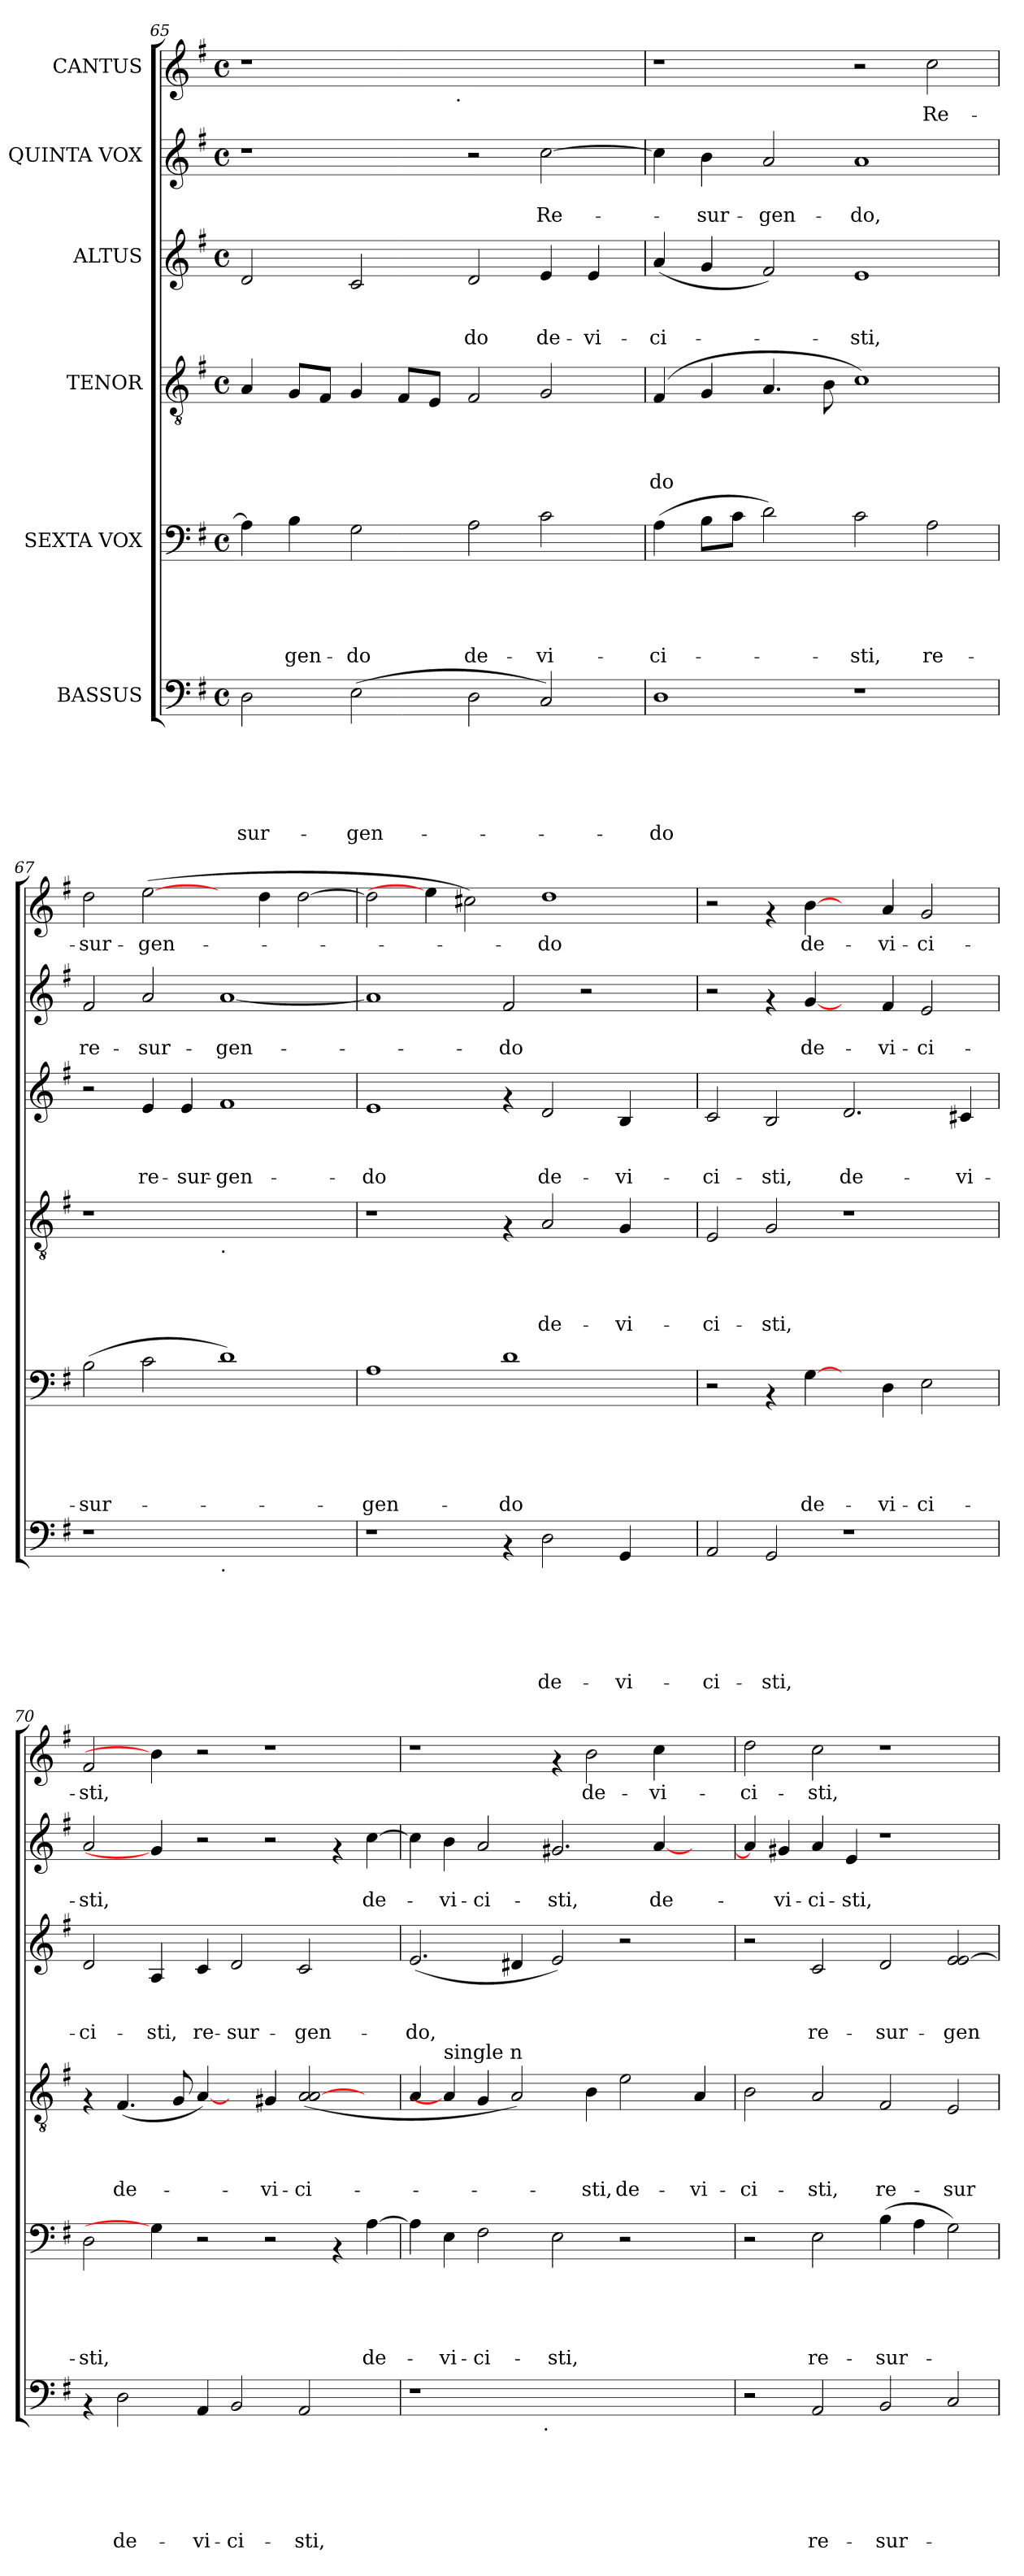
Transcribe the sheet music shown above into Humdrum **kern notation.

**kern	**text	**text	**text	**text	**text	**text	**kern	**text	**text	**text	**text	**text	**kern	**text	**text	**text	**text	**kern	**text	**text	**text	**kern	**text	**text	**kern	**text
*part6	*part6	*part6	*part6	*part6	*part6	*part6	*part5	*part5	*part5	*part5	*part5	*part5	*part4	*part4	*part4	*part4	*part4	*part3	*part3	*part3	*part3	*part2	*part2	*part2	*part1	*part1
*staff6	*staff6	*staff6	*staff6	*staff6	*staff6	*staff6	*staff5	*staff5	*staff5	*staff5	*staff5	*staff5	*staff4	*staff4	*staff4	*staff4	*staff4	*staff3	*staff3	*staff3	*staff3	*staff2	*staff2	*staff2	*staff1	*staff1
*I"BASSUS	*	*	*	*	*	*	*I"SEXTA VOX	*	*	*	*	*	*I"TENOR	*	*	*	*	*I"ALTUS	*	*	*	*I"QUINTA VOX	*	*	*I"CANTUS	*
*clefF4	*	*	*	*	*	*	*clefF4	*	*	*	*	*	*clefGv2	*	*	*	*	*clefG2	*	*	*	*clefG2	*	*	*clefG2	*
*k[f#]	*	*	*	*	*	*	*k[f#]	*	*	*	*	*	*k[f#]	*	*	*	*	*k[f#]	*	*	*	*k[f#]	*	*	*k[f#]	*
*G:	*	*	*	*	*	*	*G:	*	*	*	*	*	*G:	*	*	*	*	*G:	*	*	*	*G:	*	*	*G:	*
*M4/4	*	*	*	*	*	*	*M4/4	*	*	*	*	*	*M4/4	*	*	*	*	*M4/4	*	*	*	*M4/4	*	*	*M4/4	*
*met(c)	*	*	*	*	*	*	*met(c)	*	*	*	*	*	*met(c)	*	*	*	*	*met(c)	*	*	*	*met(c)	*	*	*met(c)	*
=65	=65	=65	=65	=65	=65	=65	=65	=65	=65	=65	=65	=65	=65	=65	=65	=65	=65	=65	=65	=65	=65	=65	=65	=65	=65	=65
!	!	!	!	!	!	!LO:LY:b	!	!	!	!	!	!	!	!	!	!	!	!	!	!	!	!	!	!	!	!
*	*	*	*	*	*	*	*	*	*	*	*	*	*	*	*	*	*	*	*	*	*	*	*	*	*^	*
2D\	.	.	.	.	.	-sur-	4A\]	.	.	.	.	.	4A/	.	.	.	.	2d/	.	.	.	1r	.	.	1r	2ryy	.
!	!	!	!	!	!	!	!	!	!	!	!	!LO:LY:b	!	!	!	!	!	!	!	!	!	!	!	!	!	!	!
.	.	.	.	.	.	.	4B\	.	.	.	.	-gen-	8G/L	.	.	.	.	.	.	.	.	.	.	.	.	.	.
.	.	.	.	.	.	.	.	.	.	.	.	.	8F#/J	.	.	.	.	.	.	.	.	.	.	.	.	.	.
!	!	!	!	!	!	!LO:LY:b	!	!	!	!	!	!LO:LY:b	!	!	!	!	!	!	!	!	!	!	!	!	!	!	!
(>2E\	.	.	.	.	.	-gen-	2G\	.	.	.	.	-do	4G/	.	.	.	.	2c/	.	.	.	.	.	.	.	4...ryy	.
.	.	.	.	.	.	.	.	.	.	.	.	.	8F#/L	.	.	.	.	.	.	.	.	.	.	.	.	.	.
.	.	.	.	.	.	.	.	.	.	.	.	.	8E/J	.	.	.	.	.	.	.	.	.	.	.	.	.	.
!	!	!	!	!	!	!	!	!	!	!	!	!	!	!	!	!	!	!	!	!	!	!	!	!	!	!LO:TX:b:t=.	!
.	.	.	.	.	.	.	.	.	.	.	.	.	.	.	.	.	.	.	.	.	.	.	.	.	.	1ryy	.
!	!	!	!	!	!	!	!	!	!	!	!	!LO:LY:b	!	!	!	!	!	!	!	!	!LO:LY:b	!	!	!	!	!	!
2D\	.	.	.	.	.	.	2A\	.	.	.	.	de-	2F#/	.	.	.	.	2d/	.	.	-do	2r	.	.	1ryy	.	.
!	!	!	!	!	!	!	!	!	!	!	!	!LO:LY:b	!	!	!	!	!	!	!	!	!LO:LY:b	!	!	!LO:LY:b:rj	!	!	!
2C/)	.	.	.	.	.	.	2c\	.	.	.	.	-vi-	2G/	.	.	.	.	4e/	.	.	de-	[>2cc\	.	Re-	.	.	.
!	!	!	!	!	!	!	!	!	!	!	!	!	!	!	!	!	!	!	!	!	!LO:LY:b	!	!	!	!	!	!
.	.	.	.	.	.	.	.	.	.	.	.	.	.	.	.	.	.	4e/	.	.	-vi-	.	.	.	.	.	.
.	.	.	.	.	.	.	.	.	.	.	.	.	.	.	.	.	.	.	.	.	.	.	.	.	.	32ryy	.
=66	=66	=66	=66	=66	=66	=66	=66	=66	=66	=66	=66	=66	=66	=66	=66	=66	=66	=66	=66	=66	=66	=66	=66	=66	=66	=66	=66
!	!	!	!	!	!	!LO:LY:b	!	!	!	!	!	!LO:LY:b	!	!	!	!	!LO:LY:b	!	!	!	!LO:LY:b	!	!	!	!	!	!
*	*	*	*	*	*	*	*	*	*	*	*	*	*	*	*	*	*	*	*	*	*	*	*	*	*v	*v	*
1D	.	.	.	.	.	-do	(>4A\	.	.	.	.	-ci-	(4F#/	.	.	.	-do	(<4a/	.	.	-ci-	4cc\]	.	.	1r	.
!	!	!	!	!	!	!	!	!	!	!	!	!	!	!	!	!	!	!	!	!	!	!	!	!LO:LY:b:rj	!	!
.	.	.	.	.	.	.	8B\L	.	.	.	.	.	4G/	.	.	.	.	4g/	.	.	.	4b\	.	-sur-	.	.
.	.	.	.	.	.	.	8c\J	.	.	.	.	.	.	.	.	.	.	.	.	.	.	.	.	.	.	.
!	!	!	!	!	!	!	!	!	!	!	!	!	!	!	!	!	!	!	!	!	!	!	!	!LO:LY:b:rj	!	!
.	.	.	.	.	.	.	2d\)	.	.	.	.	.	4.A/	.	.	.	.	2f#/)	.	.	.	2a/	.	-gen-	.	.
.	.	.	.	.	.	.	.	.	.	.	.	.	8B\	.	.	.	.	.	.	.	.	.	.	.	.	.
!	!	!	!	!	!	!	!	!	!	!	!	!LO:LY:b	!	!	!	!	!	!	!	!	!LO:LY:b	!	!	!LO:LY:b:rj	!	!
1r	.	.	.	.	.	.	2c\	.	.	.	.	-sti,	1c)	.	.	.	.	1e	.	.	-sti,	1a	.	-do,	2r	.
!	!	!	!	!	!	!	!	!	!	!	!	!LO:LY:b	!	!	!	!	!	!	!	!	!	!	!	!	!	!LO:LY:b
.	.	.	.	.	.	.	2A\	.	.	.	.	re-	.	.	.	.	.	.	.	.	.	.	.	.	2cc\	Re-
!!LO:PB:g=z
=67	=67	=67	=67	=67	=67	=67	=67	=67	=67	=67	=67	=67	=67	=67	=67	=67	=67	=67	=67	=67	=67	=67	=67	=67	=67	=67
!	!	!	!	!	!	!	!	!	!	!	!	!LO:LY:b	!	!	!	!	!	!	!	!	!	!	!	!LO:LY:b:rj	!	!LO:LY:b
1r	.	.	.	.	.	.	(>2B\	.	.	.	.	-sur-	1r	.	.	.	.	2r	.	.	.	2f#/	.	re-	2dd\	-sur-
!	!	!	!	!	!	!	!	!	!	!	!	!	!	!	!	!	!	!	!	!	!LO:LY:b	!	!	!LO:LY:b:rj	!	!LO:LY:b
.	.	.	.	.	.	.	2c\	.	.	.	.	.	.	.	.	.	.	4e/	.	.	re-	2a/	.	-sur-	(>[2ee\	-gen-
!	!	!	!	!	!	!	!	!	!	!	!	!	!	!	!	!	!	!	!	!	!LO:LY:b	!	!	!	!	!
.	.	.	.	.	.	.	.	.	.	.	.	.	.	.	.	.	.	4e/	.	.	-sur-	.	.	.	.	.
!	!	!	!	!	!	!	!	!	!	!	!	!	!LO:TX:b:t=.	!	!	!	!	!	!	!	!	!	!	!	!	!
!LO:TX:b:t=.	!	!	!	!	!	!	!	!	!	!	!	!	!	!	!	!	!	!	!	!	!	!	!	!	!	!
!	!	!	!	!	!	!	!	!	!	!	!	!	!	!	!	!	!	!	!	!	!LO:LY:b	!	!	!LO:LY:b:rj	!	!
1ryy	.	.	.	.	.	.	1d)	.	.	.	.	.	1ryy	.	.	.	.	1f#	.	.	-gen-	[<1a	.	-gen-	4ryy	.
.	.	.	.	.	.	.	.	.	.	.	.	.	.	.	.	.	.	.	.	.	.	.	.	.	4dd\	.
.	.	.	.	.	.	.	.	.	.	.	.	.	.	.	.	.	.	.	.	.	.	.	.	.	[>2dd\	.
=68	=68	=68	=68	=68	=68	=68	=68	=68	=68	=68	=68	=68	=68	=68	=68	=68	=68	=68	=68	=68	=68	=68	=68	=68	=68	=68
!	!	!	!	!	!	!	!	!	!	!	!	!LO:LY:b	!	!	!	!	!	!	!	!	!LO:LY:b	!	!	!	!	!
1r	.	.	.	.	.	.	1A	.	.	.	.	-gen-	1r	.	.	.	.	1e	.	.	-do	1a]	.	.	2dd\]	.
.	.	.	.	.	.	.	.	.	.	.	.	.	.	.	.	.	.	.	.	.	.	.	.	.	4ee\]	.
.	.	.	.	.	.	.	.	.	.	.	.	.	.	.	.	.	.	.	.	.	.	.	.	.	2cc#X\)	.
!	!	!	!	!	!	!	!	!	!	!	!	!LO:LY:b	!	!	!	!	!	!	!	!	!	!	!	!LO:LY:b:rj	!	!
4rAA	.	.	.	.	.	.	1d	.	.	.	.	-do	4rF	.	.	.	.	4rf	.	.	.	2f#/	.	-do	.	.
!	!	!	!	!	!	!LO:LY:b	!	!	!	!	!	!	!	!	!	!	!LO:LY:b	!	!	!	!LO:LY:b	!	!	!	!	!LO:LY:b
2D\	.	.	.	.	.	de-	.	.	.	.	.	.	2A/	.	.	.	de-	2d/	.	.	de-	.	.	.	1dd	-do
.	.	.	.	.	.	.	.	.	.	.	.	.	.	.	.	.	.	.	.	.	.	2r	.	.	.	.
!	!	!	!	!	!	!LO:LY:b	!	!	!	!	!	!	!	!	!	!	!LO:LY:b	!	!	!	!LO:LY:b	!	!	!	!	!
4GG/	.	.	.	.	.	-vi-	.	.	.	.	.	.	4G/	.	.	.	-vi-	4B/	.	.	-vi-	.	.	.	.	.
4ryy	.	.	.	.	.	.	4ryy	.	.	.	.	.	4ryy	.	.	.	.	4ryy	.	.	.	4ryy	.	.	.	.
=69	=69	=69	=69	=69	=69	=69	=69	=69	=69	=69	=69	=69	=69	=69	=69	=69	=69	=69	=69	=69	=69	=69	=69	=69	=69	=69
!	!	!	!	!	!	!LO:LY:b	!	!	!	!	!	!	!	!	!	!	!LO:LY:b	!	!	!	!LO:LY:b	!	!	!	!	!
2AA/	.	.	.	.	.	-ci-	2r	.	.	.	.	.	2E/	.	.	.	-ci-	2c/	.	.	-ci-	2r	.	.	2r	.
!	!	!	!	!	!	!LO:LY:b	!	!	!	!	!	!	!	!	!	!	!LO:LY:b	!	!	!	!LO:LY:b	!	!	!	!	!
2GG/	.	.	.	.	.	-sti,	4rAA	.	.	.	.	.	2G/	.	.	.	-sti,	2B/	.	.	-sti,	4rf	.	.	4rf	.
!	!	!	!	!	!	!	!	!	!	!	!	!LO:LY:b	!	!	!	!	!	!	!	!	!	!	!	!LO:LY:b:rj	!	!LO:LY:b
.	.	.	.	.	.	.	[4G\	.	.	.	.	de-	.	.	.	.	.	.	.	.	.	[4g/	.	de-	[4b\	de-
!	!	!	!	!	!	!	!	!	!	!	!	!	!	!	!	!	!	!	!	!	!LO:LY:b	!	!	!	!	!
1r	.	.	.	.	.	.	4ryy	.	.	.	.	.	1r	.	.	.	.	2.d/	.	.	de-	4ryy	.	.	4ryy	.
!	!	!	!	!	!	!	!	!	!	!	!	!LO:LY:b	!	!	!	!	!	!	!	!	!	!	!	!LO:LY:b:rj	!	!LO:LY:b
.	.	.	.	.	.	.	4D\	.	.	.	.	-vi-	.	.	.	.	.	.	.	.	.	4f#/	.	-vi-	4a/	-vi-
!	!	!	!	!	!	!	!	!	!	!	!	!LO:LY:b	!	!	!	!	!	!	!	!	!	!	!	!LO:LY:b:rj	!	!LO:LY:b
.	.	.	.	.	.	.	2E\	.	.	.	.	-ci-	.	.	.	.	.	.	.	.	.	2e/	.	-ci-	2g/	-ci-
!	!	!	!	!	!	!	!	!	!	!	!	!	!	!	!	!	!	!	!	!	!LO:LY:b	!	!	!	!	!
.	.	.	.	.	.	.	.	.	.	.	.	.	.	.	.	.	.	4c#X/	.	.	-vi-	.	.	.	.	.
=70	=70	=70	=70	=70	=70	=70	=70	=70	=70	=70	=70	=70	=70	=70	=70	=70	=70	=70	=70	=70	=70	=70	=70	=70	=70	=70
!	!	!	!	!	!	!	!	!	!	!	!	!LO:LY:b	!	!	!	!	!	!	!	!	!LO:LY:b	!	!	!LO:LY:b:rj	!	!LO:LY:b
4rAA	.	.	.	.	.	.	2D\	.	.	.	.	-sti,	4rF	.	.	.	.	2d/	.	.	-ci-	2a/	.	-sti,	2f#/	-sti,
!	!	!	!	!	!	!LO:LY:b	!	!	!	!	!	!	!	!	!	!	!LO:LY:b	!	!	!	!	!	!	!	!	!
2D\	.	.	.	.	.	de-	.	.	.	.	.	.	(<4.F#/	.	.	.	de-	.	.	.	.	.	.	.	.	.
!	!	!	!	!	!	!	!	!	!	!	!	!	!	!	!	!	!	!	!	!	!LO:LY:b	!	!	!	!	!
.	.	.	.	.	.	.	4G\]	.	.	.	.	.	.	.	.	.	.	4A/	.	.	-sti,	4g/]	.	.	4b\]	.
.	.	.	.	.	.	.	.	.	.	.	.	.	8G/	.	.	.	.	.	.	.	.	.	.	.	.	.
!	!	!	!	!	!	!LO:LY:b	!	!	!	!	!	!	!	!	!	!	!	!	!	!	!LO:LY:b	!	!	!	!	!
4AA/	.	.	.	.	.	-vi-	2r	.	.	.	.	.	[4A/)	.	.	.	.	4c/	.	.	re-	2r	.	.	2r	.
!	!	!	!	!	!	!LO:LY:b	!	!	!	!	!	!	!	!	!	!	!	!	!	!	!LO:LY:b	!	!	!	!	!
2BB/	.	.	.	.	.	-ci-	.	.	.	.	.	.	4ryy	.	.	.	.	2d/	.	.	-sur-	.	.	.	.	.
!	!	!	!	!	!	!	!	!	!	!	!	!	!	!	!	!	!LO:LY:b	!	!	!	!	!	!	!	!	!
.	.	.	.	.	.	.	2r	.	.	.	.	.	4G#X/	.	.	.	-vi-	.	.	.	.	2r	.	.	1r	.
!	!	!	!	!	!	!LO:LY:b	!	!	!	!	!	!	!	!	!	!	!LO:LY:b	!	!	!	!LO:LY:b	!	!	!	!	!
2AA/	.	.	.	.	.	-sti,	.	.	.	.	.	.	(<2A/ [<2A/	.	.	.	-ci-	2c/	.	.	-gen-	.	.	.	.	.
.	.	.	.	.	.	.	4rAA	.	.	.	.	.	.	.	.	.	.	.	.	.	.	4rf	.	.	.	.
!	!	!	!	!	!	!	!	!	!	!	!	!LO:LY:b	!	!	!	!	!	!	!	!	!	!	!	!LO:LY:b:rj	!	!
4ryy	.	.	.	.	.	.	[>4A\	.	.	.	.	de-	4ryy	.	.	.	.	4ryy	.	.	.	[>4cc\	.	de-	.	.
=71	=71	=71	=71	=71	=71	=71	=71	=71	=71	=71	=71	=71	=71	=71	=71	=71	=71	=71	=71	=71	=71	=71	=71	=71	=71	=71
!	!	!	!	!	!	!	!	!	!	!	!	!	!	!	!	!	!	!	!	!	!LO:LY:b	!	!	!	!	!
*^	*	*	*	*	*	*	*	*	*	*	*	*	*	*	*	*	*	*	*	*	*	*	*	*	*	*
1r	2ryy	.	.	.	.	.	.	4A\]	.	.	.	.	.	4A/	.	.	.	.	(<2.e/	.	.	-do,	4cc\]	.	.	1r	.
!	!	!	!	!	!	!	!	!	!	!	!	!	!	!LO:TX:a:t=single n	!	!	!	!	!	!	!	!	!	!	!	!	!
!	!	!	!	!	!	!	!	!	!	!	!	!	!LO:LY:b	!	!	!	!	!	!	!	!	!	!	!	!LO:LY:b:rj	!	!
.	.	.	.	.	.	.	.	4E\	.	.	.	.	-vi-	4A/]	.	.	.	.	.	.	.	.	4b\	.	-vi-	.	.
!	!	!	!	!	!	!	!	!	!	!	!	!	!LO:LY:b	!	!	!	!	!	!	!	!	!	!	!	!LO:LY:b:rj	!	!
.	4...ryy	.	.	.	.	.	.	2F#\	.	.	.	.	-ci-	4G/	.	.	.	.	.	.	.	.	2a/	.	-ci-	.	.
.	.	.	.	.	.	.	.	.	.	.	.	.	.	2A/)	.	.	.	.	4d#X/	.	.	.	.	.	.	.	.
!	!LO:TX:b:t=.	!	!	!	!	!	!	!	!	!	!	!	!	!	!	!	!	!	!	!	!	!	!	!	!	!	!
.	1ryy	.	.	.	.	.	.	.	.	.	.	.	.	.	.	.	.	.	.	.	.	.	.	.	.	.	.
!	!	!	!	!	!	!	!	!	!	!	!	!	!LO:LY:b	!	!	!	!	!	!	!	!	!	!	!	!LO:LY:b:rj	!	!
1ryy	.	.	.	.	.	.	.	2E\	.	.	.	.	-sti,	.	.	.	.	.	2e/)	.	.	.	2.g#X/	.	-sti,	4rf	.
!	!	!	!	!	!	!	!	!	!	!	!	!	!	!	!	!	!	!LO:LY:b	!	!	!	!	!	!	!	!	!LO:LY:b
.	.	.	.	.	.	.	.	.	.	.	.	.	.	4B\	.	.	.	-sti,	.	.	.	.	.	.	.	2b\	de-
!	!	!	!	!	!	!	!	!	!	!	!	!	!	!	!	!	!	!LO:LY:b	!	!	!	!	!	!	!	!	!
.	.	.	.	.	.	.	.	2r	.	.	.	.	.	2e\	.	.	.	de-	2r	.	.	.	.	.	.	.	.
!	!	!	!	!	!	!	!	!	!	!	!	!	!	!	!	!	!	!	!	!	!	!	!	!	!LO:LY:b:rj	!	!LO:LY:b
.	.	.	.	.	.	.	.	.	.	.	.	.	.	.	.	.	.	.	.	.	.	.	[<4a/	.	de-	4cc\	-vi-
.	4ryy	.	.	.	.	.	.	.	.	.	.	.	.	.	.	.	.	.	.	.	.	.	.	.	.	.	.
!	!	!	!	!	!	!	!	!	!	!	!	!	!	!	!	!	!	!LO:LY:b	!	!	!	!	!	!	!	!	!
4ryy	.	.	.	.	.	.	.	4ryy	.	.	.	.	.	4A/	.	.	.	-vi-	4ryy	.	.	.	4ryy	.	.	4ryy	.
.	32ryy	.	.	.	.	.	.	.	.	.	.	.	.	.	.	.	.	.	.	.	.	.	.	.	.	.	.
!!LO:PB:g=z
=72	=72	=72	=72	=72	=72	=72	=72	=72	=72	=72	=72	=72	=72	=72	=72	=72	=72	=72	=72	=72	=72	=72	=72	=72	=72	=72	=72
!	!	!	!	!	!	!	!	!	!	!	!	!	!	!	!	!	!	!LO:LY:b	!	!	!	!	!	!	!	!	!LO:LY:b
*v	*v	*	*	*	*	*	*	*	*	*	*	*	*	*	*	*	*	*	*	*	*	*	*	*	*	*	*
2r	.	.	.	.	.	.	2r	.	.	.	.	.	2B\	.	.	.	-ci-	2r	.	.	.	4a/]	.	.	2dd\	-ci-
!	!	!	!	!	!	!	!	!	!	!	!	!	!	!	!	!	!	!	!	!	!	!	!	!LO:LY:b:rj	!	!
.	.	.	.	.	.	.	.	.	.	.	.	.	.	.	.	.	.	.	.	.	.	4g#X/	.	-vi-	.	.
!	!	!	!	!	!	!LO:LY:b	!	!	!	!	!	!LO:LY:b	!	!	!	!	!LO:LY:b	!	!	!	!LO:LY:b	!	!	!LO:LY:b:rj	!	!LO:LY:b
2AA/	.	.	.	.	.	re-	2E\	.	.	.	.	re-	2A/	.	.	.	-sti,	2c/	.	.	re-	4a/	.	-ci-	2cc\	-sti,
!	!	!	!	!	!	!	!	!	!	!	!	!	!	!	!	!	!	!	!	!	!	!	!	!LO:LY:b:rj	!	!
.	.	.	.	.	.	.	.	.	.	.	.	.	.	.	.	.	.	.	.	.	.	4e/	.	-sti,	.	.
!	!	!	!	!	!	!LO:LY:b	!	!	!	!	!	!LO:LY:b	!	!	!	!	!LO:LY:b	!	!	!	!LO:LY:b	!	!	!	!	!
2BB/	.	.	.	.	.	-sur-	(>4B\	.	.	.	.	-sur-	2F#/	.	.	.	re-	2d/	.	.	-sur-	1r	.	.	1r	.
.	.	.	.	.	.	.	4A\	.	.	.	.	.	.	.	.	.	.	.	.	.	.	.	.	.	.	.
!	!	!	!	!	!	!	!	!	!	!	!	!	!	!	!	!	!LO:LY:b	!	!	!	!LO:LY:b	!	!	!	!	!
2C/	.	.	.	.	.	.	2G\)	.	.	.	.	.	2E/	.	.	.	-sur-	2e/ [<2e/	.	.	-gen-	.	.	.	.	.
=	=	=	=	=	=	=	=	=	=	=	=	=	=	=	=	=	=	=	=	=	=	=	=	=	=	=
*-	*-	*-	*-	*-	*-	*-	*-	*-	*-	*-	*-	*-	*-	*-	*-	*-	*-	*-	*-	*-	*-	*-	*-	*-	*-	*-
